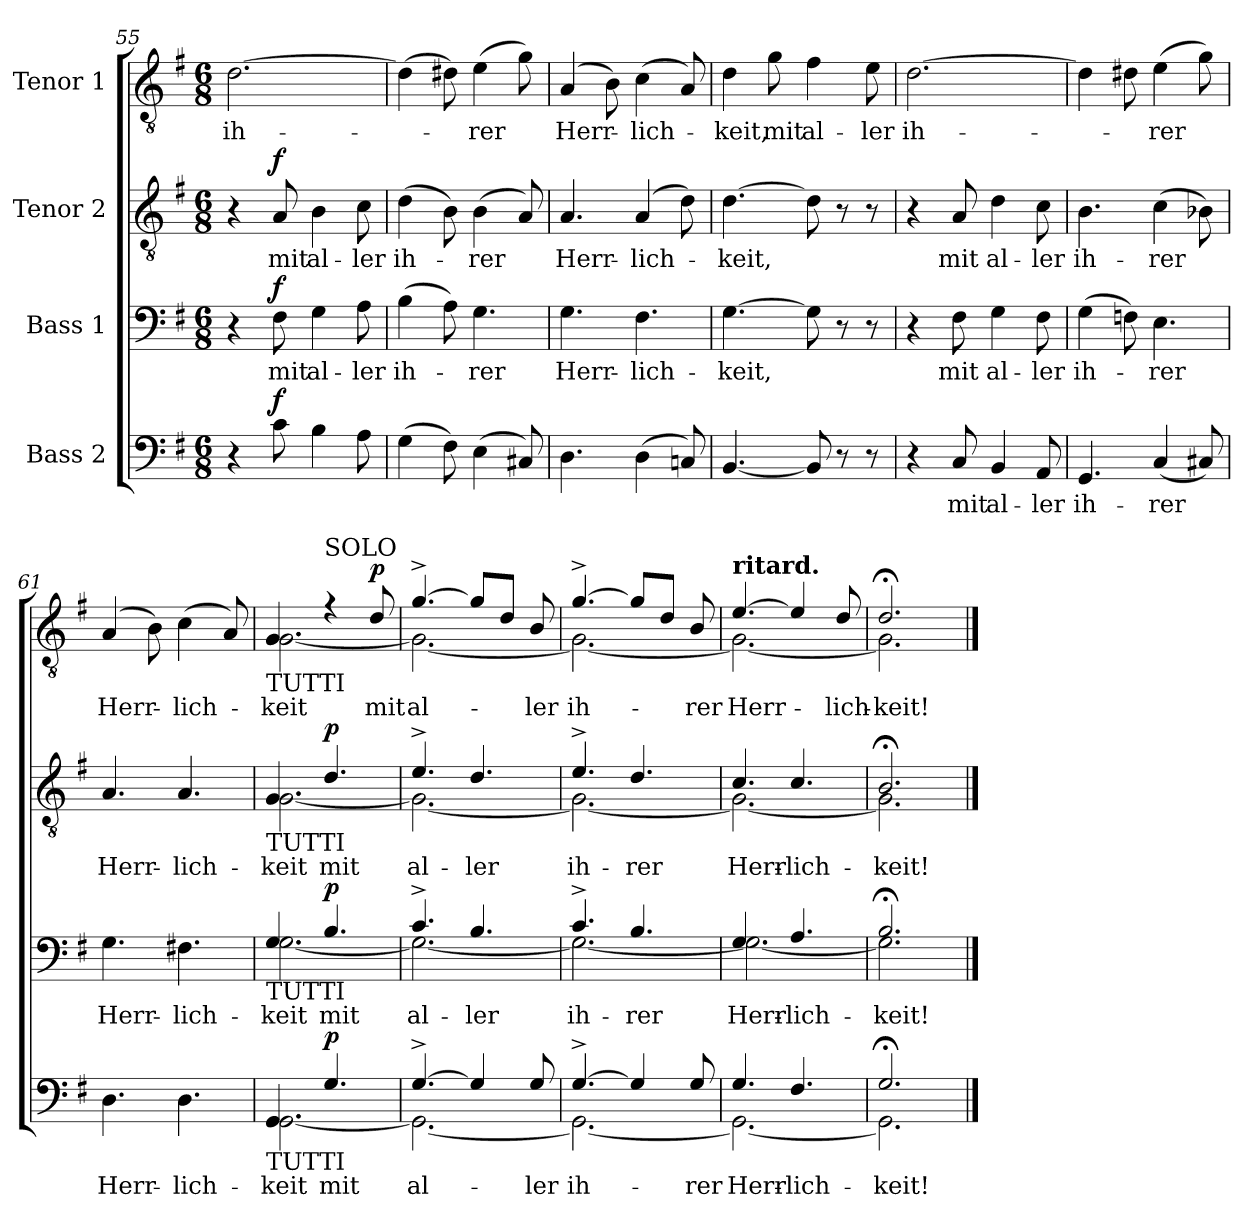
**kern	**text	**dynam	**kern	**text	**dynam	**kern	**text	**dynam	**kern	**text	**dynam
*part4	*part4	*part4	*part3	*part3	*part3	*part2	*part2	*part2	*part1	*part1	*part1
*staff4	*staff4	*staff4	*staff3	*staff3	*staff3	*staff2	*staff2	*staff2	*staff1	*staff1	*staff1
*I"Bass 2	*	*	*I"Bass 1	*	*	*I"Tenor 2	*	*	*I"Tenor 1	*	*
*clefF4	*	*	*clefF4	*	*	*clefGv2	*	*	*clefGv2	*	*
*k[f#]	*	*	*k[f#]	*	*	*k[f#]	*	*	*k[f#]	*	*
*M6/8	*	*	*M6/8	*	*	*M6/8	*	*	*M6/8	*	*
=55	=55	=55	=55	=55	=55	=55	=55	=55	=55	=55	=55
4r	.	.	4r	.	.	4r	.	.	[2.d\	ih-	.
!	!	!LO:DY:a	!	!	!LO:DY:a	!	!	!LO:DY:a	!	!	!
8c\	.	f	8F#\	mit	f	8A/	mit	f	.	.	.
4B\	.	.	4G\	al-	.	4B\	al-	.	.	.	.
8A\	.	.	8A\	-ler	.	8c\	-ler	.	.	.	.
=56	=56	=56	=56	=56	=56	=56	=56	=56	=56	=56	=56
(4G\	.	.	(4B\	ih-	.	(4d\	ih-	.	(4d\]	.	.
8F#\)	.	.	8A\)	.	.	8B\)	.	.	8d#X\)	.	.
(4E\	.	.	4.G\	-rer	.	(4B\	-rer	.	(4e\	-rer	.
8C#X/)	.	.	.	.	.	8A/)	.	.	8g\)	.	.
=57	=57	=57	=57	=57	=57	=57	=57	=57	=57	=57	=57
4.D\	.	.	4.G\	Herr-	.	4.A/	Herr-	.	(4A/	Herr-	.
.	.	.	.	.	.	.	.	.	8B\)	.	.
(4D\	.	.	4.F#\	-lich-	.	(4A/	-lich-	.	(4c\	-lich-	.
8Cn/)	.	.	.	.	.	8d\)	.	.	8A/)	.	.
=58	=58	=58	=58	=58	=58	=58	=58	=58	=58	=58	=58
[4.BB/	.	.	[4.G\	-keit,	.	[4.d\	-keit,	.	4d\	-keit,	.
.	.	.	.	.	.	.	.	.	8g\	mit	.
8BB/]	.	.	8G\]	.	.	8d\]	.	.	4f#\	al-	.
8r	.	.	8r	.	.	8r	.	.	.	.	.
8r	.	.	8r	.	.	8r	.	.	8e\	-ler	.
!!LO:LB:g=z
=59	=59	=59	=59	=59	=59	=59	=59	=59	=59	=59	=59
4r	.	.	4r	.	.	4r	.	.	[2.d\	ih-	.
8C/	mit	.	8F#\	mit	.	8A/	mit	.	.	.	.
4BB/	al-	.	4G\	al-	.	4d\	al-	.	.	.	.
8AA/	-ler	.	8F#\	-ler	.	8c\	-ler	.	.	.	.
=60	=60	=60	=60	=60	=60	=60	=60	=60	=60	=60	=60
4.GG/	ih-	.	(4G\	ih-	.	4.B\	ih-	.	4d\]	.	.
.	.	.	8Fn\)	.	.	.	.	.	8d#X\	.	.
(4C/	-rer	.	4.E\	-rer	.	(4c\	-rer	.	(4e\	-rer	.
8C#X/)	.	.	.	.	.	8B-X\)	.	.	8g\)	.	.
=61	=61	=61	=61	=61	=61	=61	=61	=61	=61	=61	=61
4.D\	Herr-	.	4.G\	Herr-	.	4.A/	Herr-	.	(4A/	Herr-	.
.	.	.	.	.	.	.	.	.	8B\)	.	.
4.D\	-lich-	.	4.F#X\	-lich-	.	4.A/	-lich-	.	(4c\	-lich-	.
.	.	.	.	.	.	.	.	.	8A/)	.	.
=62	=62	=62	=62	=62	=62	=62	=62	=62	=62	=62	=62
*^	*	*	*^	*	*	*^	*	*	*^	*	*
!	!	!	!	!	!	!	!	!	!	!	!	!LO:TX:b:t=TUTTI	!	!	!
!	!	!	!	!	!	!	!	!LO:TX:b:t=TUTTI	!	!	!	!	!	!	!
!	!	!	!	!LO:TX:b:t=TUTTI	!	!	!	!	!	!	!	!	!	!	!
!LO:TX:b:t=TUTTI	!	!	!	!	!	!	!	!	!	!	!	!	!	!	!
4.GG/	[2.GG\	keit	.	4.G/	[2.G\	keit	.	4.G/	[2.G\	keit	.	4.G/	[2.G\	keit	.
!	!	!	!	!	!	!	!	!	!	!	!	!LO:TX:a:t=SOLO	!	!	!
!	!	!	!LO:DY:a	!	!	!	!LO:DY:a	!	!	!	!LO:DY:a	!	!	!	!
4.G/	.	mit	p	4.B/	.	mit	p	4.d/	.	mit	p	4r	.	.	.
!	!	!	!	!	!	!	!	!	!	!	!	!	!	!	!LO:DY:a
.	.	.	.	.	.	.	.	.	.	.	.	8d/	.	mit	p
=63	=63	=63	=63	=63	=63	=63	=63	=63	=63	=63	=63	=63	=63	=63	=63
[4.G^/	2.GG\_	al-	.	4.c^/	2.G\_	al-	.	4.e^/	2.G\_	al-	.	[4.g^/	2.G\_	al-	.
4G/]	.	.	.	4.B/	.	-ler	.	4.d/	.	-ler	.	8g/L]	.	.	.
.	.	.	.	.	.	.	.	.	.	.	.	8d/J	.	.	.
8G/	.	-ler	.	.	.	.	.	.	.	.	.	8B/	.	-ler	.
=64	=64	=64	=64	=64	=64	=64	=64	=64	=64	=64	=64	=64	=64	=64	=64
[4.G^/	2.GG\_	ih-	.	4.c^/	2.G\_	ih-	.	4.e^/	2.G\_	ih-	.	[4.g^/	2.G\_	ih-	.
4G/]	.	.	.	4.B/	.	-rer	.	4.d/	.	-rer	.	8g/L]	.	.	.
.	.	.	.	.	.	.	.	.	.	.	.	8d/J	.	.	.
8G/	.	-rer	.	.	.	.	.	.	.	.	.	8B/	.	-rer	.
=65	=65	=65	=65	=65	=65	=65	=65	=65	=65	=65	=65	=65	=65	=65	=65
!	!	!	!	!	!	!	!	!	!	!	!	!LO:TX:a:B:t=ritard.	!	!	!
4.G/	2.GG\_	Herr-	.	4.G/	2.G\_	Herr-	.	4.c/	2.G\_	Herr-	.	[4.e/	2.G\_	Herr-	.
4.F#/	.	-lich-	.	4.A/	.	-lich-	.	4.c/	.	-lich-	.	4e/]	.	.	.
.	.	.	.	.	.	.	.	.	.	.	.	8d/	.	-lich-	.
=66	=66	=66	=66	=66	=66	=66	=66	=66	=66	=66	=66	=66	=66	=66	=66
2.G;/	2.GG\]	-keit!	.	2.B;/	2.G\]	-keit!	.	2.B;/	2.G\]	-keit!	.	2.d;</	2.G\]	-keit!	.
*v	*v	*	*	*	*	*	*	*v	*v	*	*	*v	*v	*	*
*	*	*	*v	*v	*	*	*	*	*	*	*	*
==	==	==	==	==	==	==	==	==	==	==	==
*-	*-	*-	*-	*-	*-	*-	*-	*-	*-	*-	*-
